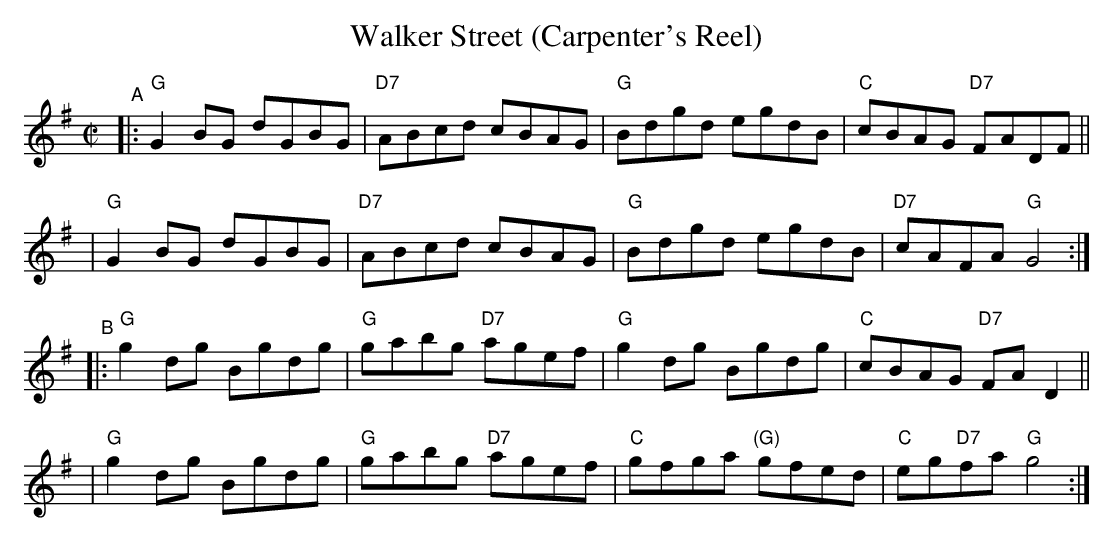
X:1
T: Walker Street (Carpenter's Reel)
M: C|
L: 1/8
K: G
"^A"\
|: "G"G2BG dGBG | "D7"ABcd cBAG | "G"Bdgd egdB | "C"cBAG "D7"FADF ||
|  "G"G2BG dGBG | "D7"ABcd cBAG | "G"Bdgd egdB | "D7"cAFA "G"G4 :|
"^B"\
|: "G"g2dg Bgdg | "G"gabg "D7"agef | "G"g2dg Bgdg | "C"cBAG "D7"FAD2 ||
|  "G"g2dg Bgdg | "G"gabg "D7"agef | "C"gfga "(G)"gfed | "C"eg"D7"fa"G"g4 :|
